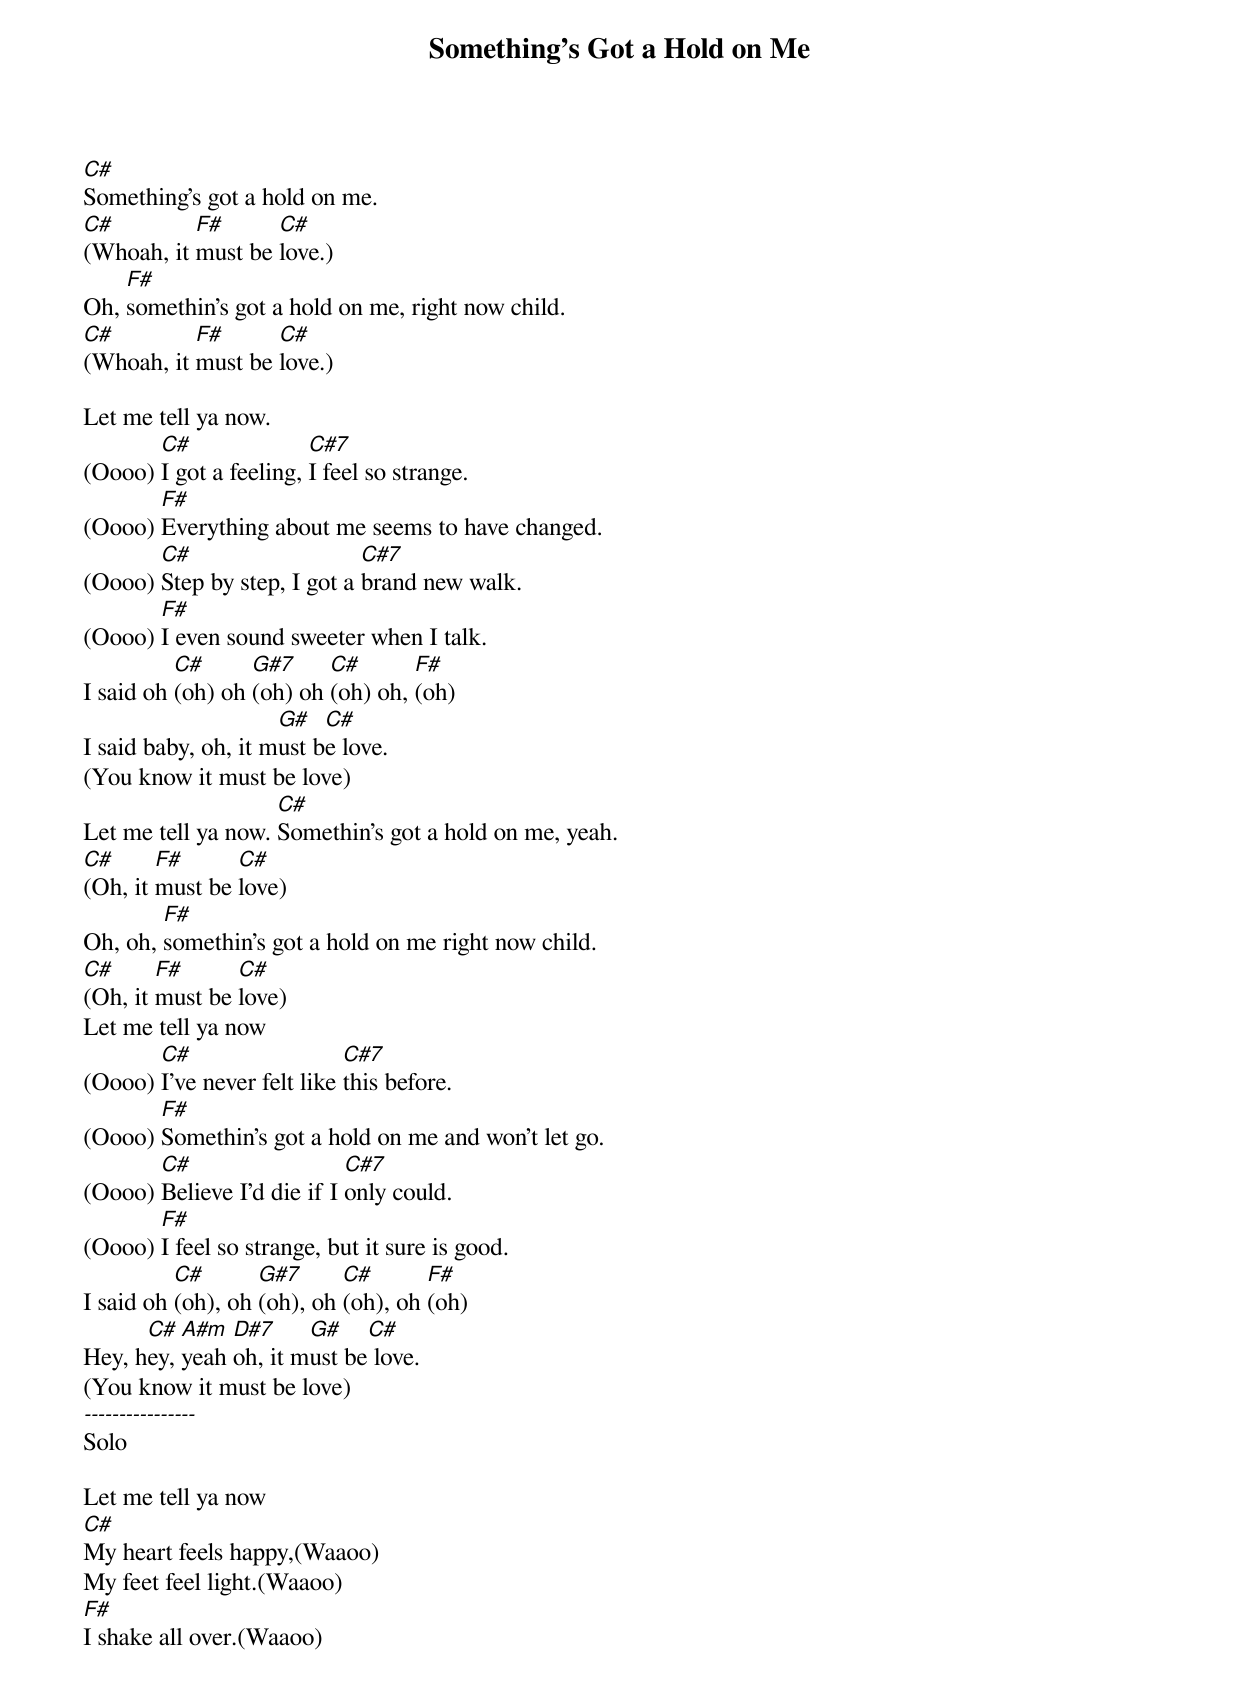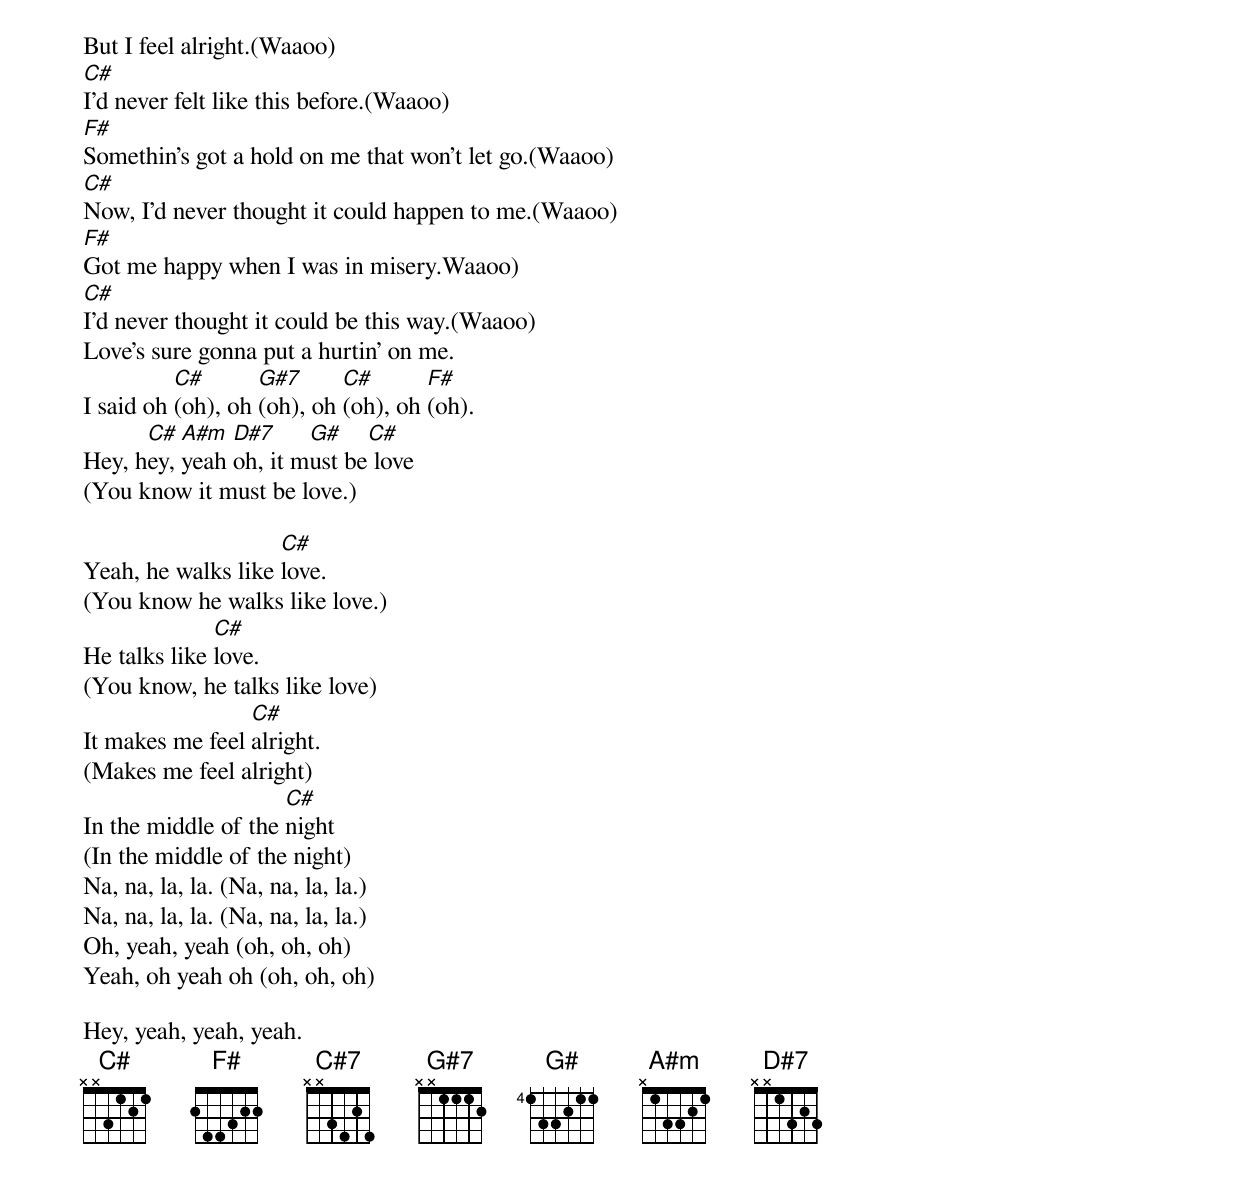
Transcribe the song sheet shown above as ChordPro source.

{title:Something's Got a Hold on Me}
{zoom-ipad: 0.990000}

[C#]Something's got a hold on me.
[C#](Whoah, it [F#]must be [C#]love.)
Oh, [F#]somethin's got a hold on me, right now child.
[C#](Whoah, it [F#]must be [C#]love.)

Let me tell ya now.
(Oooo) [C#]I got a feeling, [C#7]I feel so strange.
(Oooo) [F#]Everything about me seems to have changed.
(Oooo) [C#]Step by step, I got a [C#7]brand new walk.
(Oooo) [F#]I even sound sweeter when I talk.
I said oh [C#](oh) oh [G#7](oh) oh [C#](oh) oh, [F#](oh)
I said baby, oh, it m[G#]ust b[C#]e love.
(You know it must be love)
Let me tell ya now. [C#]Somethin's got a hold on me, yeah.
[C#](Oh, it [F#]must be [C#]love)
Oh, oh, [F#]somethin's got a hold on me right now child.
[C#](Oh, it [F#]must be [C#]love)
Let me tell ya now
(Oooo) [C#]I’ve never felt like [C#7]this before.
(Oooo) [F#]Somethin’s got a hold on me and won’t let go.
(Oooo) [C#]Believe I’d die if I [C#7]only could.
(Oooo) [F#]I feel so strange, but it sure is good.
I said oh [C#](oh), oh [G#7](oh), oh [C#](oh), oh [F#](oh)
Hey, h[C#]ey, [A#m]yeah [D#7]oh, it m[G#]ust be[C#] love.
(You know it must be love)
[----------------]
Solo

Let me tell ya now
[C#]My heart feels happy,(Waaoo)
My feet feel light.(Waaoo)
[F#]I shake all over.(Waaoo)
But I feel alright.(Waaoo)
[C#]I’d never felt like this before.(Waaoo)
[F#]Somethin's got a hold on me that won't let go.(Waaoo)
[C#]Now, I’d never thought it could happen to me.(Waaoo)
[F#]Got me happy when I was in misery.Waaoo)
[C#]I’d never thought it could be this way.(Waaoo)
Love's sure gonna put a hurtin’ on me.
I said oh [C#](oh), oh [G#7](oh), oh [C#](oh), oh [F#](oh).
Hey, h[C#]ey, [A#m]yeah [D#7]oh, it m[G#]ust be[C#] love
(You know it must be love.)

Yeah, he walks like [C#]love.
(You know he walks like love.)
He talks like [C#]love.
(You know, he talks like love)
It makes me feel [C#]alright.
(Makes me feel alright)
In the middle of the [C#]night
(In the middle of the night)
Na, na, la, la. (Na, na, la, la.)
Na, na, la, la. (Na, na, la, la.)
Oh, yeah, yeah (oh, oh, oh)
Yeah, oh yeah oh (oh, oh, oh)

Hey, yeah, yeah, yeah.
